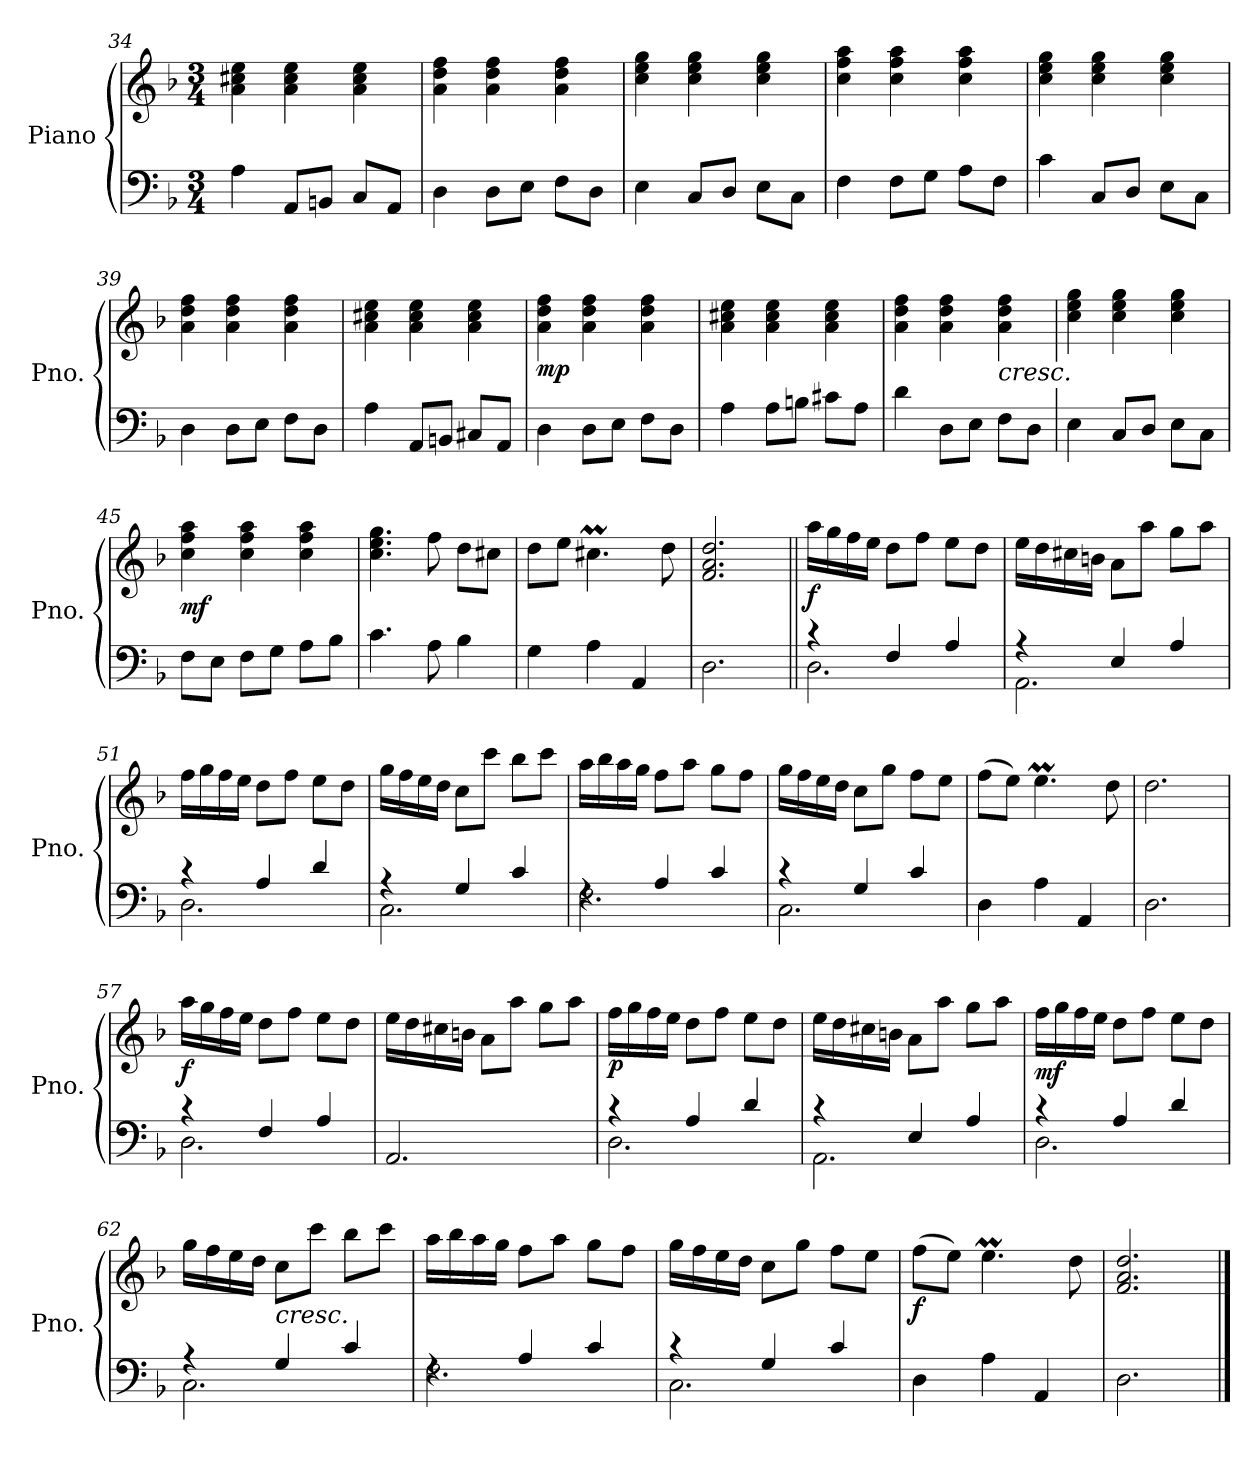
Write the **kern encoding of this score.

**kern	**kern	**dynam
*part1	*part1	*part1
*staff2	*staff1	*staff1/2
*I"Piano	*	*
*I'Pno.	*	*
*clefF4	*clefG2	*
*k[b-]	*k[b-]	*
*M3/4	*M3/4	*
=34	=34	=34
4A<\	4a\ 4cc#X\ 4ee\	.
8AA</L	4a\ 4cc#\ 4ee\	.
8BBn/J	.	.
8C/L	4a\ 4cc#\ 4ee\	.
8AA/J	.	.
=35	=35	=35
4D<\	4a\ 4dd\ 4ff\	.
8D<\L	4a\ 4dd\ 4ff\	.
8E\J	.	.
8F\L	4a\ 4dd\ 4ff\	.
8D\J	.	.
=36	=36	=36
4E\	4cc\ 4ee\ 4gg\	.
8C</L	4cc\ 4ee\ 4gg\	.
8D/J	.	.
8E\L	4cc\ 4ee\ 4gg\	.
8C\J	.	.
=37	=37	=37
4F<\	4cc\ 4ff\ 4aa\	.
8F<\L	4cc\ 4ff\ 4aa\	.
8G\J	.	.
8A\L	4cc\ 4ff\ 4aa\	.
8F<\J	.	.
!!LO:PB:g=z
=38	=38	=38
4c<\	4cc\ 4ee\ 4gg\	.
8C</L	4cc\ 4ee\ 4gg\	.
8D/J	.	.
8E\L	4cc\ 4ee\ 4gg\	.
8C\J	.	.
=39	=39	=39
4D\	4a\ 4dd\ 4ff\	.
8D<\L	4a\ 4dd\ 4ff\	.
8E\J	.	.
8F\L	4a\ 4dd\ 4ff\	.
8D\J	.	.
=40	=40	=40
4A\	4a\ 4cc#X\ 4ee\	.
8AA</L	4a\ 4cc#\ 4ee\	.
8BBn/J	.	.
8C#X/L	4a\ 4cc#\ 4ee\	.
8AA/J	.	.
=41	=41	=41
!	!	!LO:DY:b
4D<\	4a\ 4dd\ 4ff\	mp
8D<\L	4a\ 4dd\ 4ff\	.
8E\J	.	.
8F\L	4a\ 4dd\ 4ff\	.
8D\J	.	.
=42	=42	=42
4A\	4a\ 4cc#X\ 4ee\	.
8A<\L	4a\ 4cc#\ 4ee\	.
8Bn\J	.	.
8c#X\L	4a\ 4cc#\ 4ee\	.
8A\J	.	.
=43	=43	=43
4d\	4a\ 4dd\ 4ff\	.
8D<\L	4a\ 4dd\ 4ff\	.
8E\J	.	.
!	!LO:TX:b:i:t=cresc.	!
8F\L	4a\ 4dd\ 4ff\	.
8D\J	.	.
=44	=44	=44
4E<\	4cc\ 4ee\ 4gg\	.
8C</L	4cc\ 4ee\ 4gg\	.
8D/J	.	.
8E\L	4cc\ 4ee\ 4gg\	.
8C\J	.	.
!!LO:LB:g=z
=45	=45	=45
!	!	!LO:DY:b
8F\L	4cc\ 4ff\ 4aa\	mf
8E<\J	.	.
8F\L	4cc\ 4ff\ 4aa\	.
8G\J	.	.
8A<\L	4cc\ 4ff\ 4aa\	.
8B-\J	.	.
=46	=46	=46
4.c<\	4.cc\ 4.ee\ 4.gg\	.
8A\	8ff\	.
4B-\	8dd\L	.
.	8cc#X\J	.
=47	=47	=47
4G<\	8dd\L	.
.	8ee\J	.
4A<\	4.cc#Xm\	.
4AA/	.	.
.	8dd\	.
=48	=48	=48
2.D<\	2.f/ 2.a/ 2.dd/	.
=49||	=49||	=49||
*^	*	*
!	!	!	!LO:DY:b
4r	2.D<\	16aa\LL	f
.	.	16gg\	.
.	.	16ff\	.
.	.	16ee\JJ	.
4F/	.	8dd\L	.
.	.	8ff\J	.
4A/	.	8ee\L	.
.	.	8dd\J	.
=50	=50	=50	=50
4r	2.AA\	16ee\LL	.
.	.	16dd\	.
.	.	16cc#X\	.
.	.	16bn\JJ	.
4E/	.	8a\L	.
.	.	8aa\J	.
4A/	.	8gg\L	.
.	.	8aa\J	.
=51	=51	=51	=51
4r	2.D\	16ff\LL	.
.	.	16gg\	.
.	.	16ff\	.
.	.	16ee\JJ	.
4A/	.	8dd\L	.
.	.	8ff\J	.
4d/	.	8ee\L	.
.	.	8dd\J	.
!!LO:LB:g=z
=52	=52	=52	=52
4r	2.C\	16gg\LL	.
.	.	16ff\	.
.	.	16ee\	.
.	.	16dd\JJ	.
4G/	.	8cc\L	.
.	.	8ccc\J	.
4c/	.	8bb-\L	.
.	.	8ccc\J	.
=53	=53	=53	=53
4rF	2.F\	16aa\LL	.
.	.	16bb-\	.
.	.	16aa\	.
.	.	16gg\JJ	.
4A/	.	8ff\L	.
.	.	8aa\J	.
4c/	.	8gg\L	.
.	.	8ff\J	.
=54	=54	=54	=54
4r	2.C\	16gg\LL	.
.	.	16ff\	.
.	.	16ee\	.
.	.	16dd\JJ	.
4G/	.	8cc\L	.
.	.	8gg\J	.
4c/	.	8ff\L	.
.	.	8ee\J	.
*v	*v	*	*
=55	=55	=55
4D\	(>8ff\L	.
.	8ee\J)	.
4A\	4.eem\	.
4AA/	.	.
.	8dd\	.
=56	=56	=56
2.D\	2.dd\	.
=57	=57	=57
*^	*	*
!	!	!	!LO:DY:b
4r	2.D\	16aa\LL	f
.	.	16gg\	.
.	.	16ff\	.
.	.	16ee\JJ	.
4F/	.	8dd\L	.
.	.	8ff\J	.
4A/	.	8ee\L	.
.	.	8dd\J	.
*v	*v	*	*
!!LO:LB:g=z
=58	=58	=58
2.AA/	16ee\LL	.
.	16dd\	.
.	16cc#X\	.
.	16bn\JJ	.
.	8a\L	.
.	8aa\J	.
.	8gg\L	.
.	8aa\J	.
=59	=59	=59
*^	*	*
!	!	!	!LO:DY:b
4r	2.D\	16ff\LL	p
.	.	16gg\	.
.	.	16ff\	.
.	.	16ee\JJ	.
4A/	.	8dd\L	.
.	.	8ff\J	.
4d/	.	8ee\L	.
.	.	8dd\J	.
=60	=60	=60	=60
4r	2.AA\	16ee\LL	.
.	.	16dd\	.
.	.	16cc#X\	.
.	.	16bn\JJ	.
4E/	.	8a\L	.
.	.	8aa\J	.
4A/	.	8gg\L	.
.	.	8aa\J	.
=61	=61	=61	=61
!	!	!	!LO:DY:b
4r	2.D\	16ff\LL	mf
.	.	16gg\	.
.	.	16ff\	.
.	.	16ee\JJ	.
4A/	.	8dd\L	.
.	.	8ff\J	.
4d/	.	8ee\L	.
.	.	8dd\J	.
=62	=62	=62	=62
4r	2.C\	16gg\LL	.
.	.	16ff\	.
.	.	16ee\	.
.	.	16dd\JJ	.
!	!	!LO:TX:b:i:t=cresc.	!
4G/	.	8cc\L	.
.	.	8ccc\J	.
4c/	.	8bb-\L	.
.	.	8ccc\J	.
!!LO:LB:g=z
=63	=63	=63	=63
4rF	2.F<\	16aa\LL	.
.	.	16bb-\	.
.	.	16aa\	.
.	.	16gg\JJ	.
4A/	.	8ff\L	.
.	.	8aa\J	.
4c/	.	8gg\L	.
.	.	8ff\J	.
=64	=64	=64	=64
4r	2.C\	16gg\LL	.
.	.	16ff\	.
.	.	16ee\	.
.	.	16dd\JJ	.
4G/	.	8cc\L	.
.	.	8gg\J	.
4c/	.	8ff\L	.
.	.	8ee\J	.
*v	*v	*	*
=65	=65	=65
!	!	!LO:DY:b
4D\	(>8ff\L	f
.	8ee\J)	.
4A\	4.eem\	.
4AA/	.	.
.	8dd\	.
=66	=66	=66
2.D\	2.f/ 2.a/ 2.dd/	.
==	==	==
*-	*-	*-
